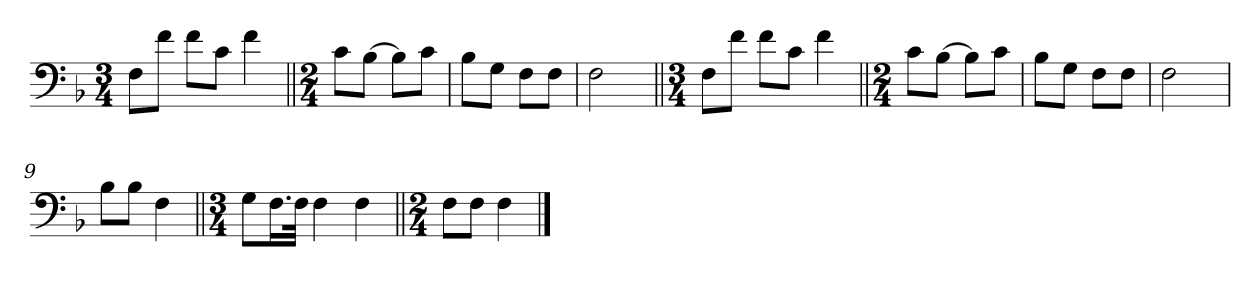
**kern
*part1
*staff1
*clefF4
*k[b-]
*M3/4
=1
8F\L
8f\J
8f\L
8c\J
4f\
=2||
*M2/4
8c\L
[8B-\J
8B-\L]
8c\J
=3
8B-\L
8G\J
8F\L
8F\J
=4
2F\
=5||
*M3/4
8F\L
8f\J
8f\L
8c\J
4f\
=6||
*M2/4
8c\L
[8B-\J
8B-\L]
8c\J
=7
8B-\L
8G\J
8F\L
8F\J
=8
2F\
=9
8B-\L
8B-\J
4F\
=10||
*M3/4
8G\L
16.F\L
32F\JJk
4F\
4F\
=11||
*M2/4
8F\L
8F\J
4F\
==
*-
